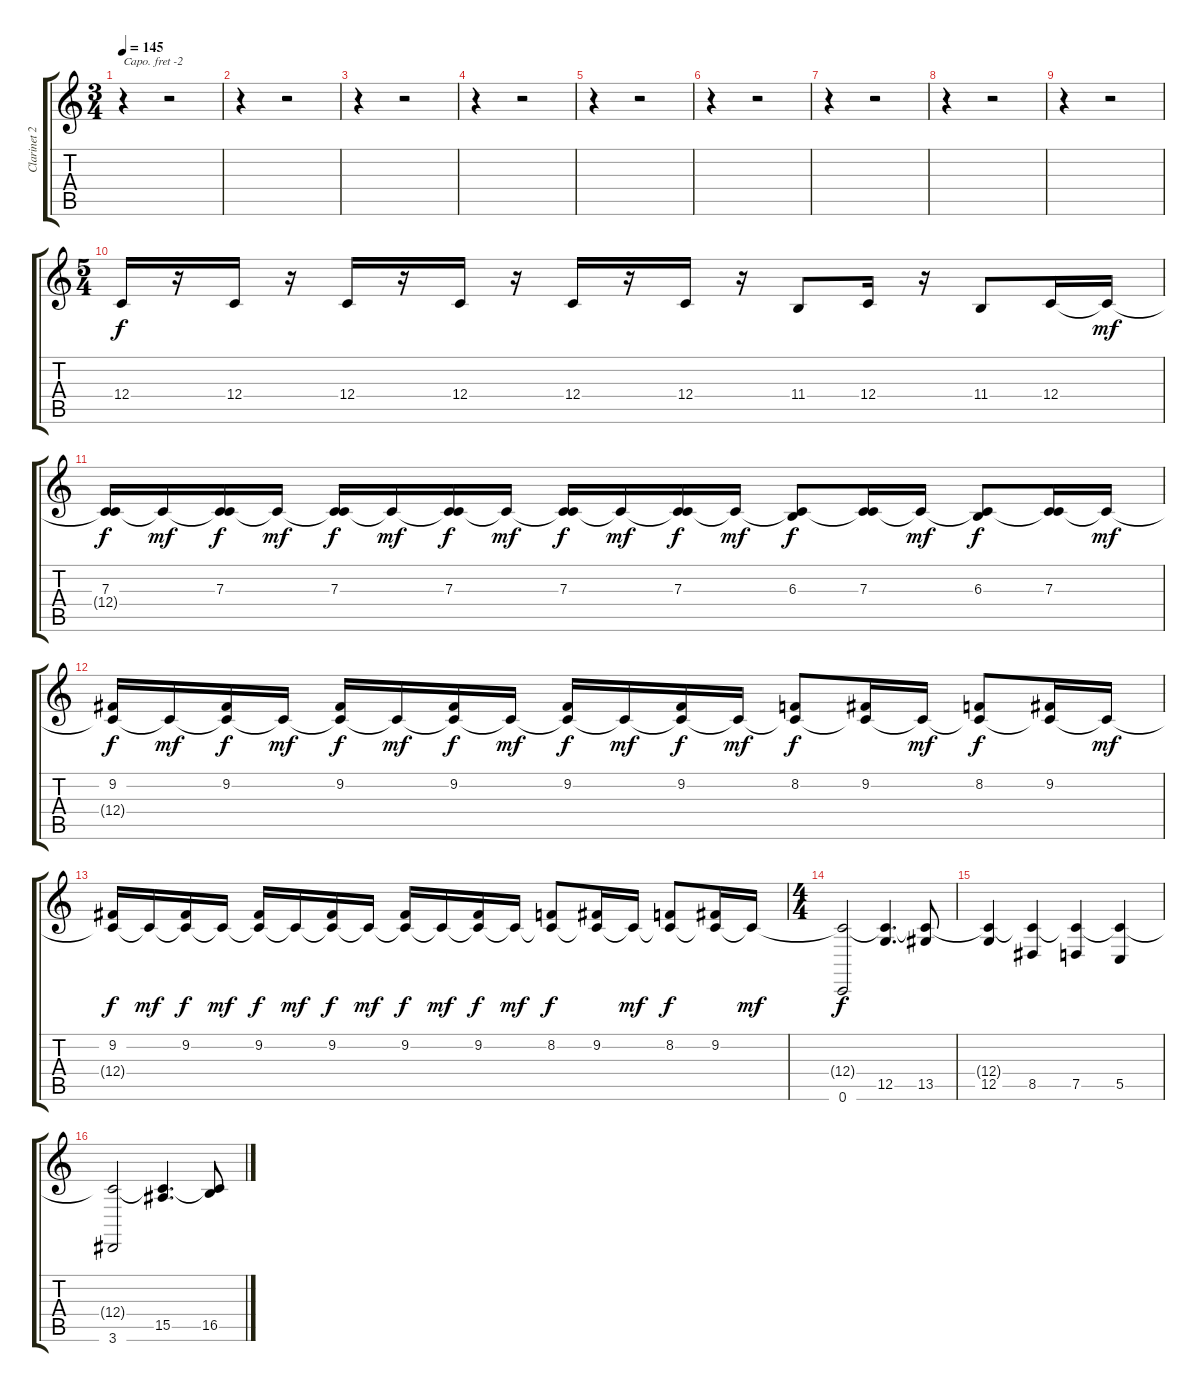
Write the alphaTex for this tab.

\track ("Clarinet 2" "Clarinet 2") {instrument clarinet}
\staff {score tabs}
\capo -2
\tuning (E4 B3 G3 D3 A2 D2) {hide}
\ts (3 4)
\tempo 145
\clef g2
\ks c
r.4{dy f} r.2 |
r.4 r.2 |
r.4 r.2 |
r.4 r.2 |
r.4 r.2 |
r.4 r.2 |
r.4 r.2 |
r.4 r.2 |
r.4 r.2 |
\ts (5 4)
12.4.16 r.16 12.4.16 r.16 12.4.16 r.16 12.4.16 r.16 12.4.16 r.16 12.4.16 r.16 11.4.8 12.4.16 r.16 11.4.8 12.4.16 12.4{t}.16{dy mf} |
(7.3 12.4{t}).16{dy f} 12.4{t}.16{dy mf} (7.3 12.4{t}).16{dy f} 12.4{t}.16{dy mf} (7.3 12.4{t}).16{dy f} 12.4{t}.16{dy mf} (7.3 12.4{t}).16{dy f} 12.4{t}.16{dy mf} (7.3 12.4{t}).16{dy f} 12.4{t}.16{dy mf} (7.3 12.4{t}).16{dy f} 12.4{t}.16{dy mf} (6.3 12.4{t}).8{dy f} (7.3 12.4{t}).16 12.4{t}.16{dy mf} (6.3 12.4{t}).8{dy f} (7.3 12.4{t}).16 12.4{t}.16{dy mf} |
(9.2 12.4{t}).16{dy f} 12.4{t}.16{dy mf} (9.2 12.4{t}).16{dy f} 12.4{t}.16{dy mf} (9.2 12.4{t}).16{dy f} 12.4{t}.16{dy mf} (9.2 12.4{t}).16{dy f} 12.4{t}.16{dy mf} (9.2 12.4{t}).16{dy f} 12.4{t}.16{dy mf} (9.2 12.4{t}).16{dy f} 12.4{t}.16{dy mf} (8.2 12.4{t}).8{dy f} (9.2 12.4{t}).16 12.4{t}.16{dy mf} (8.2 12.4{t}).8{dy f} (9.2 12.4{t}).16 12.4{t}.16{dy mf} |
(9.2 12.4{t}).16{dy f} 12.4{t}.16{dy mf} (9.2 12.4{t}).16{dy f} 12.4{t}.16{dy mf} (9.2 12.4{t}).16{dy f} 12.4{t}.16{dy mf} (9.2 12.4{t}).16{dy f} 12.4{t}.16{dy mf} (9.2 12.4{t}).16{dy f} 12.4{t}.16{dy mf} (9.2 12.4{t}).16{dy f} 12.4{t}.16{dy mf} (8.2 12.4{t}).8{dy f} (9.2 12.4{t}).16 12.4{t}.16{dy mf} (8.2 12.4{t}).8{dy f} (9.2 12.4{t}).16 12.4{t}.16{dy mf} |
\ts (4 4)
(12.4{t} 0.6).2{dy f} (12.4{t} 12.5).4{d} (12.4{t} 13.5).8 |
(12.4{t} 12.5).4 (12.4{t} 8.5).4 (12.4{t} 7.5).4 (12.4{t} 5.5).4 |
(12.4{t} 3.6).2 (12.4{t} 15.5).4{d} (12.4{t} 16.5).8
